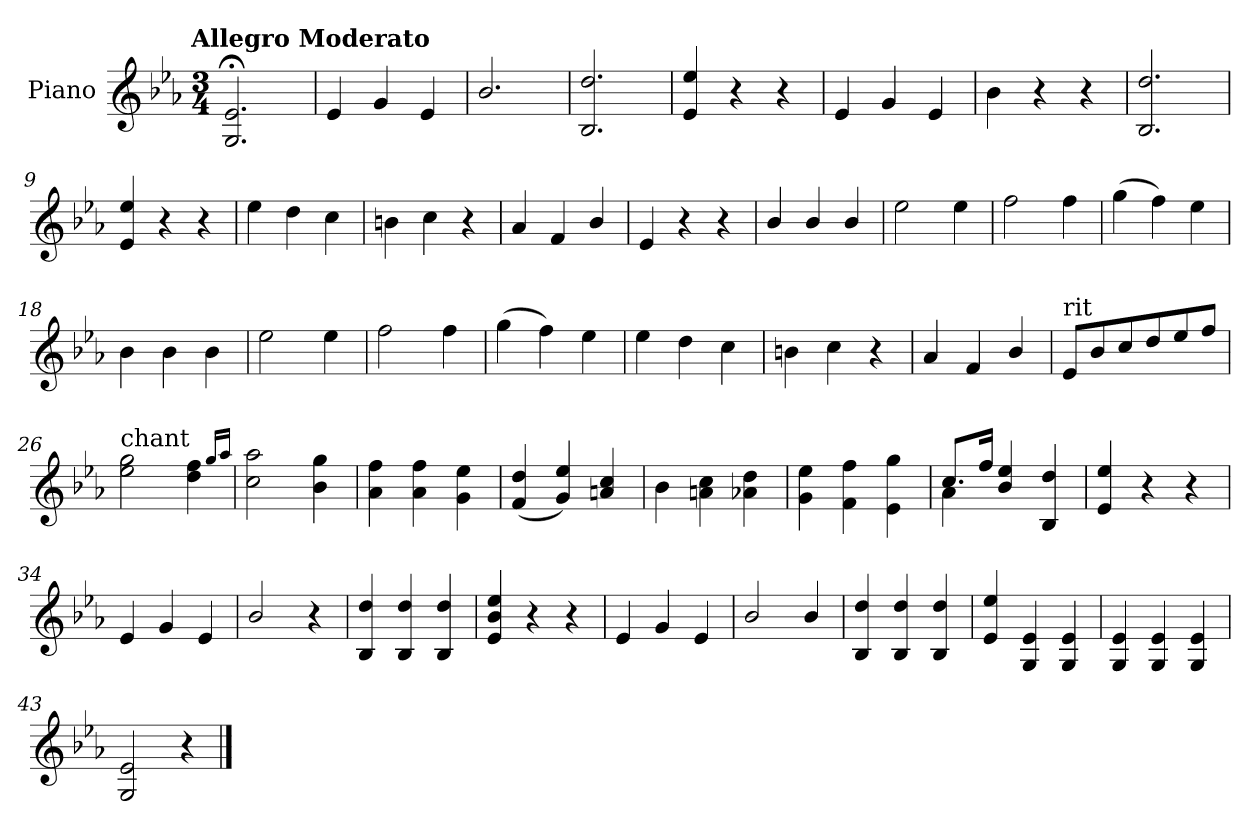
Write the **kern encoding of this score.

**kern
*part1
*staff1
*I"Piano
*I'Pno.
*clefG2
*k[b-e-a-]
!!LO:TX:omd:t=Allegro Moderato
*M3/4
*MM71
=1
2.G;</ 2.e-;</
=2
4e-/
4g/
4e-/
=3
2.b-/
=4
2.B-/ 2.dd/
=5
4e-/ 4ee-/
4r
4r
=6
4e-/
4g/
4e-/
=7
4b-\
4r
4r
!!LO:LB:g=z
=8
2.B-/ 2.dd/
=9
4e-/ 4ee-/
4r
4r
=10
4ee-\
4dd\
4cc\
=11
4bn\
4cc\
4r
=12
4a-/
4f/
4b-/
=13
4e-/
4r
4r
=14
4b-/
4b-/
4b-/
!!LO:LB:g=z
=15
2ee-\
4ee-\
=16
2ff\
4ff\
=17
(>4gg\
4ff\)
4ee-\
=18
4b-\
4b-\
4b-\
=19
2ee-\
4ee-\
=20
2ff\
4ff\
=21
(>4gg\
4ff\)
4ee-\
=22
4ee-\
4dd\
4cc\
!!LO:LB:g=z
=23
4bn\
4cc\
4r
=24
4a-/
4f/
4b-/
=25
!LO:TX:a:t=rit
8e-/L
8b-!/
8cc!/
8dd!/
8ee-!/
8ff!/J
=26
!LO:TX:a:t=chant
2ee-\ 2gg\
4dd\ 4ff\
16qqgg/LL
16qqaa-/JJ
=27
2cc\ 2aa-\
4b-\ 4gg\
=28
4a-\ 4ff\
4a-\ 4ff\
4g\ 4ee-\
=29
(<4f/ 4dd/
4g/ 4ee-/)
4an/ 4cc/
!!LO:LB:g=z
=30
4b-\
4an\ 4cc\
4a-X\ 4dd\
=31
4g\ 4ee-\
4f\ 4ff\
4e-\ 4gg\
=32
*^
8.cc/L	4a-\
16ff/Jk	.
4b-/ 4ee-/	4ryy
4B-/ 4dd/	4ryy
*v	*v
=33
4e-/ 4ee-/
4r
4r
=34
4e-/
4g/
4e-/
=35
2b-/
4r
=36
4B-/ 4dd/
4B-/ 4dd/
4B-/ 4dd/
!!LO:LB:g=z
=37
4e-/ 4b-/ 4ee-/
4r
4r
=38
4e-/
4g/
4e-/
=39
2b-/
4b-/
=40
4B-/ 4dd/
4B-/ 4dd/
4B-/ 4dd/
=41
4e-/ 4ee-/
4G/ 4e-/
4G/ 4e-/
=42
4G/ 4e-/
4G/ 4e-/
4G/ 4e-/
=43
2G/ 2e-/
4r
==
*-
